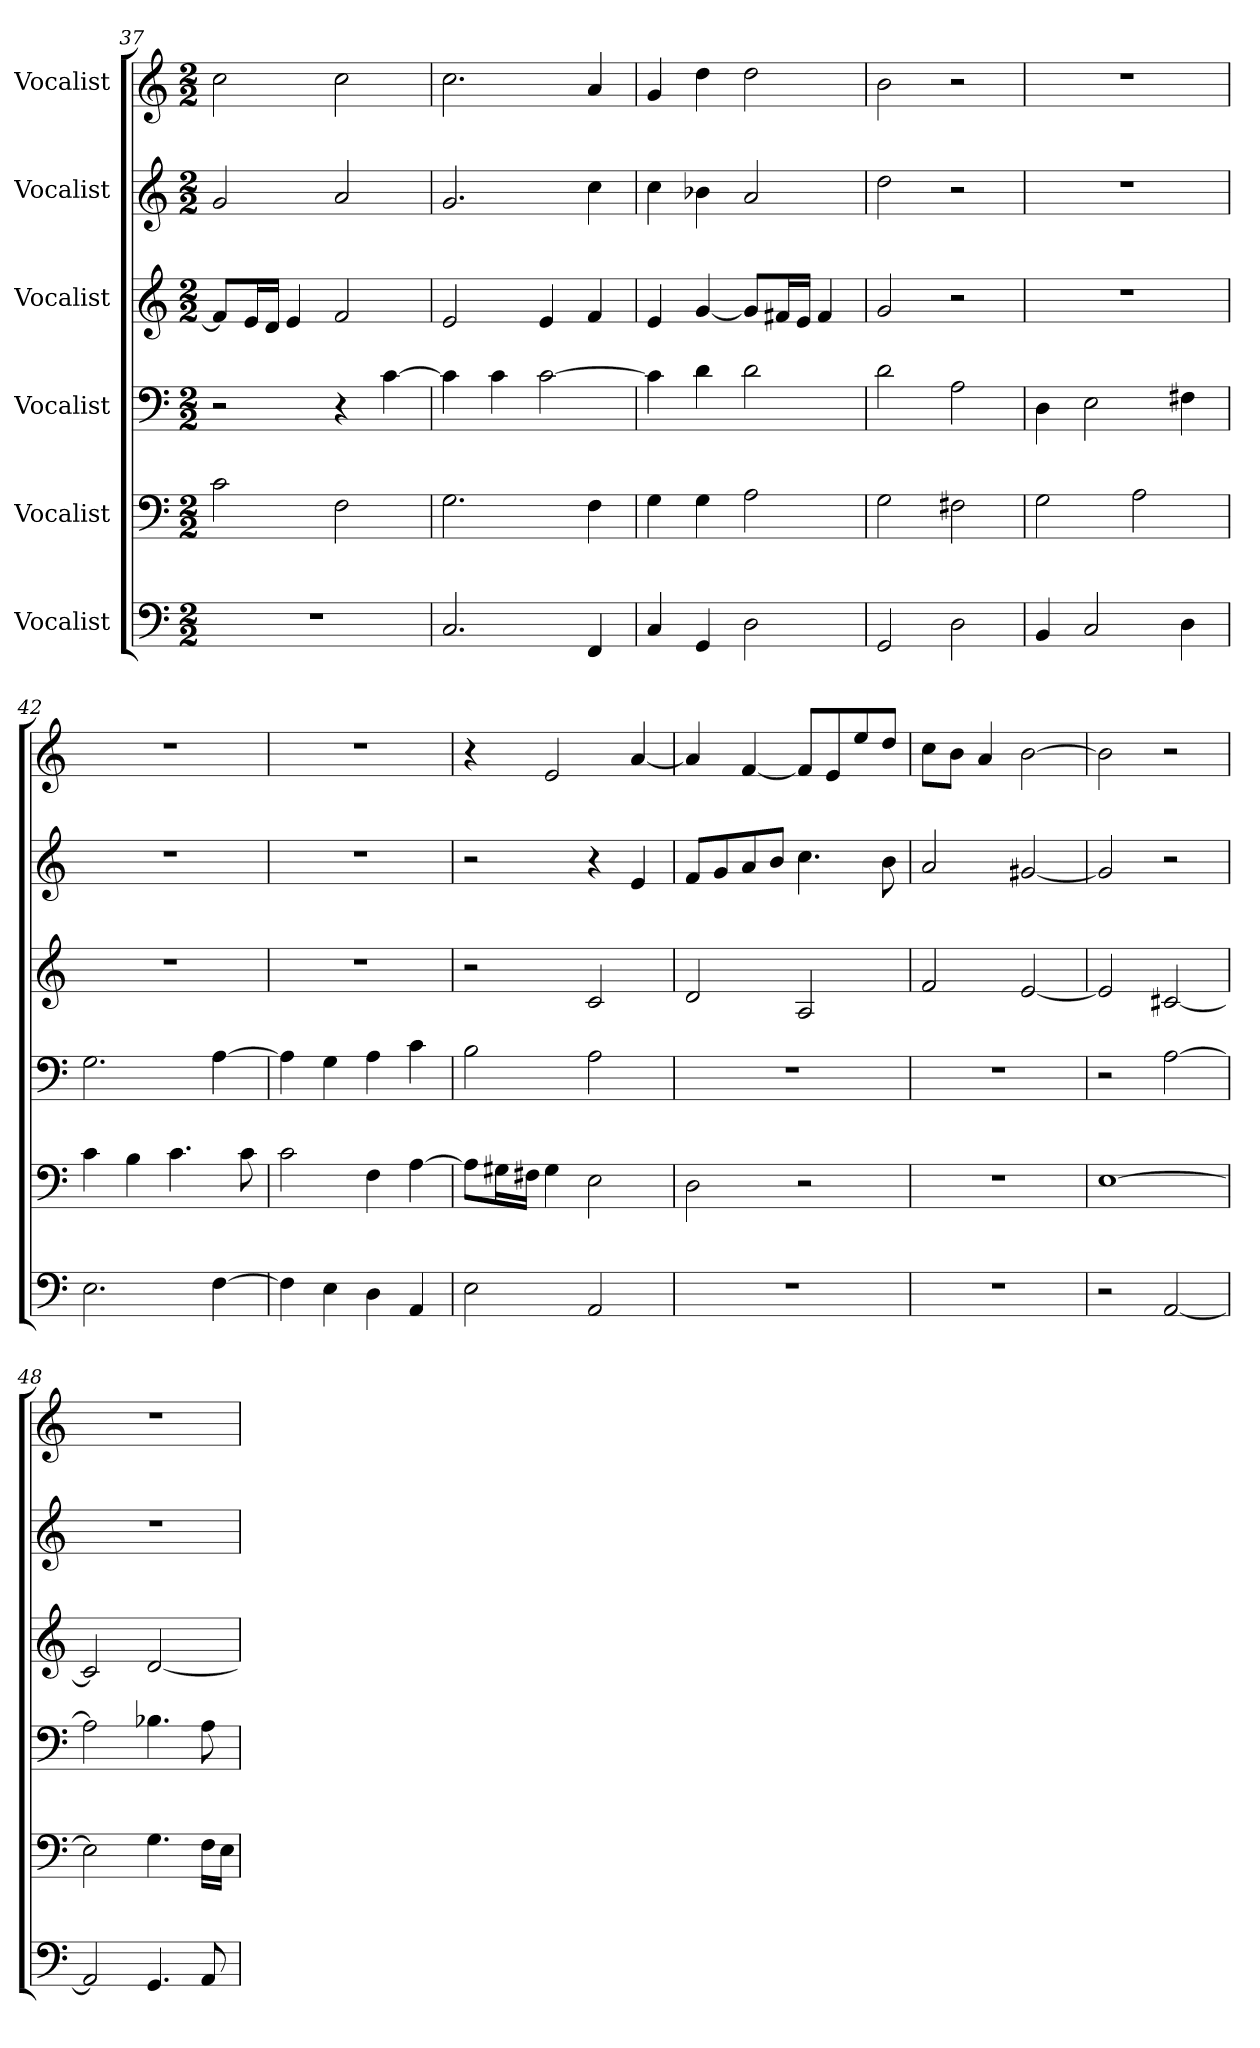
**kern	**kern	**kern	**kern	**kern	**kern
*part6	*part5	*part4	*part3	*part2	*part1
*staff6	*staff5	*staff4	*staff3	*staff2	*staff1
*I"Vocalist	*I"Vocalist	*I"Vocalist	*I"Vocalist	*I"Vocalist	*I"Vocalist
*M2/2	*M2/2	*M2/2	*M2/2	*M2/2	*M2/2
=37	=37	=37	=37	=37	=37
1r	2c	2r	8fL]	2g	2cc
.	.	.	16eL	.	.
.	.	.	16dJJ	.	.
.	.	.	4e	.	.
.	2F	4r	2f	2a	2cc
.	.	[4c	.	.	.
=38	=38	=38	=38	=38	=38
2.C	2.G	4c]	2e	2.g	2.cc
.	.	4c	.	.	.
.	.	[2c	4e	.	.
4FF	4F	.	4f	4cc	4a
=39	=39	=39	=39	=39	=39
4C	4G	4c]	4e	4cc	4g
4GG	4G	4d	[4g	4b-X	4dd
2D	2A	2d	8gL]	2a	2dd
.	.	.	16f#XL	.	.
.	.	.	16eJJ	.	.
.	.	.	4f#	.	.
=40	=40	=40	=40	=40	=40
2GG	2G	2d	2g	2dd	2b
2D	2F#X	2A	2r	2r	2r
=41	=41	=41	=41	=41	=41
4BB	2G	4D	1r	1r	1r
2C	.	2E	.	.	.
.	2A	.	.	.	.
4D	.	4F#X	.	.	.
=42	=42	=42	=42	=42	=42
2.E	4c	2.G	1r	1r	1r
.	4B	.	.	.	.
.	4.c	.	.	.	.
[4F	.	[4A	.	.	.
.	8c	.	.	.	.
=43	=43	=43	=43	=43	=43
4F]	2c	4A]	1r	1r	1r
4E	.	4G	.	.	.
4D	4F	4A	.	.	.
4AA	[4A	4c	.	.	.
=44	=44	=44	=44	=44	=44
2E	8AL]	2B	2r	2r	4r
.	16G#XL	.	.	.	.
.	16F#XJJ	.	.	.	.
.	4G#	.	.	.	2e
2AA	2E	2A	2c	4r	.
.	.	.	.	4e	[4a
=45	=45	=45	=45	=45	=45
1r	2D	1r	2d	8fL	4a]
.	.	.	.	8g	.
.	.	.	.	8a	[4f
.	.	.	.	8bJ	.
.	2r	.	2A	4.cc	8fL]
.	.	.	.	.	8e
.	.	.	.	.	8ee
.	.	.	.	8b	8ddJ
=46	=46	=46	=46	=46	=46
1r	1r	1r	2f	2a	8ccL
.	.	.	.	.	8bJ
.	.	.	.	.	4a
.	.	.	[2e	[2g#X	[2b
=47	=47	=47	=47	=47	=47
2r	[1E	2r	2e]	2g#]	2b]
[2AA	.	[2A	[2c#X	2r	2r
=48	=48	=48	=48	=48	=48
2AA]	2E]	2A]	2c#]	1r	1r
4.GG	4.G	4.B-X	[2d	.	.
8AA	16FLL	8A	.	.	.
.	16EJJ	.	.	.	.
=	=	=	=	=	=
*-	*-	*-	*-	*-	*-
